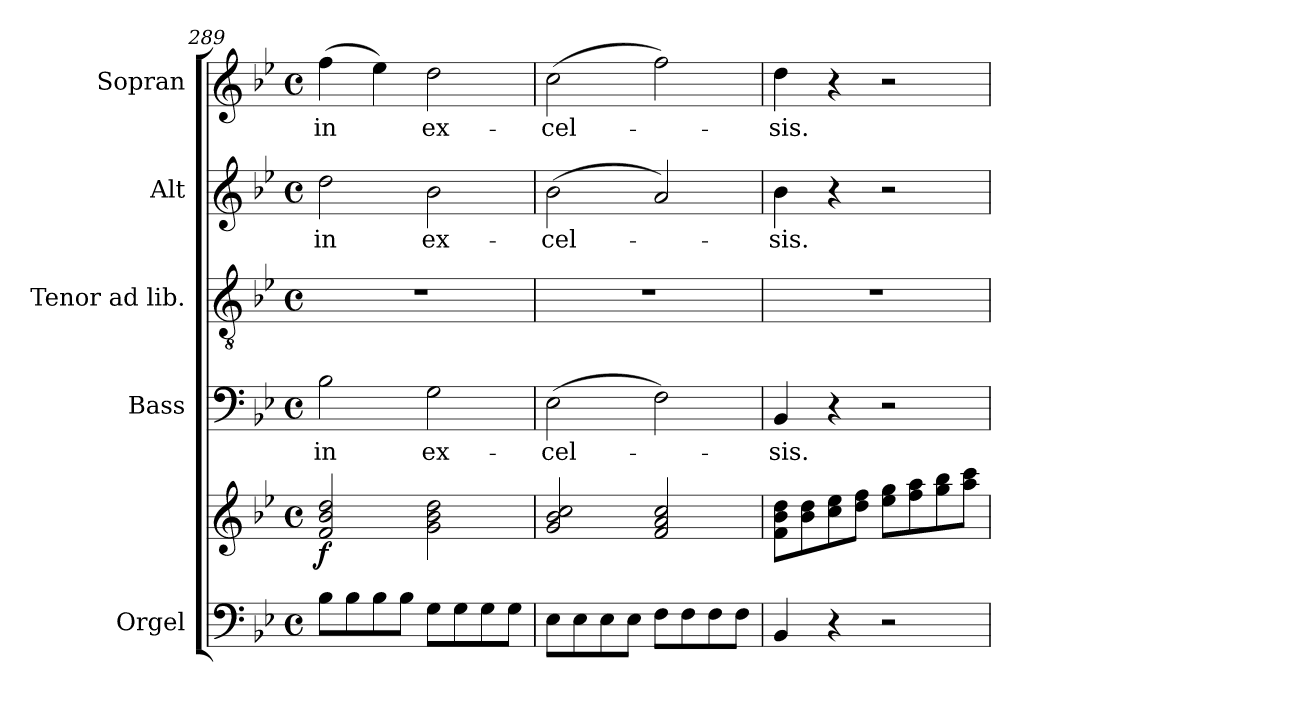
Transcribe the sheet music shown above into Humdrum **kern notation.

**kern	**kern	**dynam	**kern	**text	**kern	**kern	**text	**kern	**text
*part5	*part5	*part5	*part4	*part4	*part3	*part2	*part2	*part1	*part1
*staff6	*staff5	*staff5/6	*staff4	*staff4	*staff3	*staff2	*staff2	*staff1	*staff1
*I"Orgel	*	*	*I"Bass	*	*I"Tenor ad lib.	*I"Alt	*	*I"Sopran	*
*	*	*	*I'B.	*	*I'T.	*I'A.	*	*I'S.	*
*clefF4	*clefG2	*	*clefF4	*	*clefGv2	*clefG2	*	*clefG2	*
*k[b-e-]	*k[b-e-]	*	*k[b-e-]	*	*k[b-e-]	*k[b-e-]	*	*k[b-e-]	*
*B-:	*B-:	*	*B-:	*	*B-:	*B-:	*	*B-:	*
*M4/4	*M4/4	*	*M4/4	*	*M4/4	*M4/4	*	*M4/4	*
*met(c)	*met(c)	*	*met(c)	*	*met(c)	*met(c)	*	*met(c)	*
=289	=289	=289	=289	=289	=289	=289	=289	=289	=289
!	!	!LO:DY:b	!	!LO:LY:b	!	!	!LO:LY:b	!	!LO:LY:b
8B-\L	2f/ 2b-/ 2dd/	f	2B-\	in	1r	2dd\	in	(>4ff\	in
8B-\	.	.	.	.	.	.	.	.	.
8B-\	.	.	.	.	.	.	.	4ee-\)	.
8B-\J	.	.	.	.	.	.	.	.	.
!	!	!	!	!LO:LY:b	!	!	!LO:LY:b	!	!LO:LY:b
8G\L	2g\ 2b-\ 2dd\	.	2G\	ex-	.	2b-\	ex-	2dd\	ex-
8G\	.	.	.	.	.	.	.	.	.
8G\	.	.	.	.	.	.	.	.	.
8G\J	.	.	.	.	.	.	.	.	.
=290	=290	=290	=290	=290	=290	=290	=290	=290	=290
!	!	!	!	!LO:LY:b	!	!	!LO:LY:b	!	!LO:LY:b
8E-\L	2g/ 2b-/ 2cc/	.	(>2E-\	-cel-	1r	(>2b-\	-cel-	(>2cc\	-cel-
8E-\	.	.	.	.	.	.	.	.	.
8E-\	.	.	.	.	.	.	.	.	.
8E-\J	.	.	.	.	.	.	.	.	.
8F\L	2f/ 2a/ 2cc/	.	2F\)	.	.	2a/)	.	2ff\)	.
8F\	.	.	.	.	.	.	.	.	.
8F\	.	.	.	.	.	.	.	.	.
8F\J	.	.	.	.	.	.	.	.	.
=291	=291	=291	=291	=291	=291	=291	=291	=291	=291
!	!	!	!	!LO:LY:b	!	!	!LO:LY:b	!	!LO:LY:b
4BB-/	8f\ 8b-\ 8dd\L	.	4BB-/	-sis.	1r	4b-\	-sis.	4dd\	-sis.
.	8b-\ 8dd\	.	.	.	.	.	.	.	.
4r	8cc\ 8ee-\	.	4r	.	.	4r	.	4r	.
.	8dd\ 8ff\J	.	.	.	.	.	.	.	.
2r	8ee-\ 8gg\L	.	2r	.	.	2r	.	2r	.
.	8ff\ 8aa\	.	.	.	.	.	.	.	.
.	8gg\ 8bb-\	.	.	.	.	.	.	.	.
.	8aa\ 8ccc\J	.	.	.	.	.	.	.	.
=	=	=	=	=	=	=	=	=	=
*-	*-	*-	*-	*-	*-	*-	*-	*-	*-
